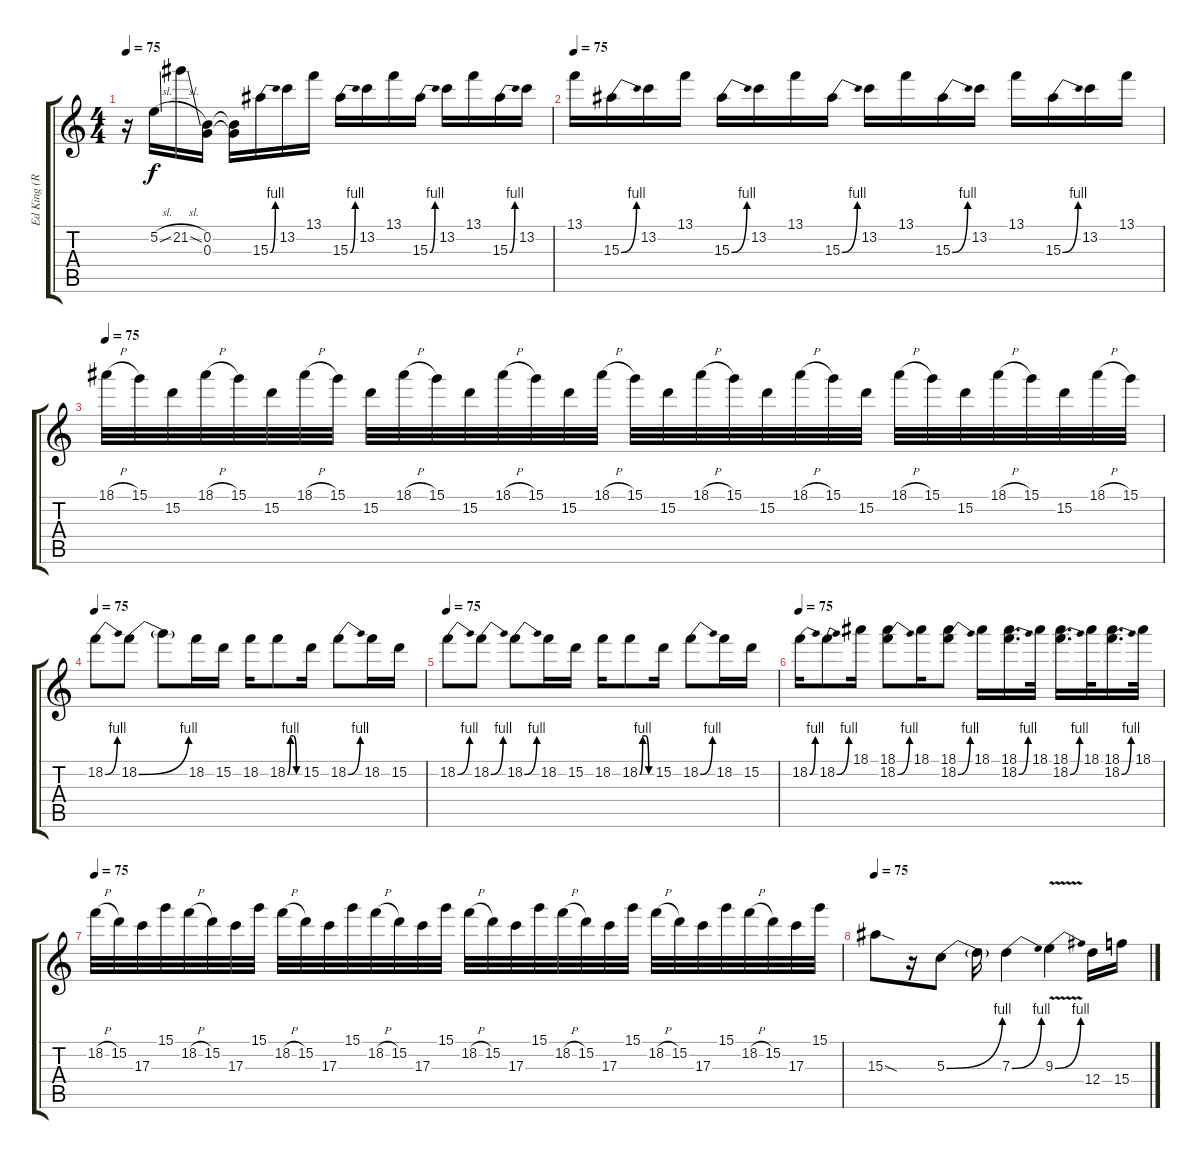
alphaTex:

\track ("Ed King (Rhythm/Solo guitar)" "Ed King (R") {instrument distortionguitar}
\staff {score tabs}
\tuning (E4 B3 G3 D3 A2 E2) {hide}
\ts (4 4)
\tempo 75
\clef g2
\ks c
r.16{dy f} 5.2{sl}.16 21.2{sl}.16 (0.2 0.3).16 (0.2{t} 0.3{t}).16 15.3{be (bend 0 0 60 4)}.16 13.2.16 13.1.16 15.3{be (bend 0 0 60 4)}.16 13.2.16 13.1.16 15.3{be (bend 0 0 60 4)}.16 13.2.16 13.1.16 15.3{be (bend 0 0 60 4)}.16 13.2.16 |
\tempo 75
13.1.16 15.3{be (bend 0 0 60 4)}.16 13.2.16 13.1.16 15.3{be (bend 0 0 60 4)}.16 13.2.16 13.1.16 15.3{be (bend 0 0 60 4)}.16 13.2.16 13.1.16 15.3{be (bend 0 0 60 4)}.16 13.2.16 13.1.16 15.3{be (bend 0 0 60 4)}.16 13.2.16 13.1.16 |
\tempo 75
18.1{h}.32 15.1.32 15.2.32 18.1{h}.32 15.1.32 15.2.32 18.1{h}.32 15.1.32 15.2.32 18.1{h}.32 15.1.32 15.2.32 18.1{h}.32 15.1.32 15.2.32 18.1{h}.32 15.1.32 15.2.32 18.1{h}.32 15.1.32 15.2.32 18.1{h}.32 15.1.32 15.2.32 18.1{h}.32 15.1.32 15.2.32 18.1{h}.32 15.1.32 15.2.32 18.1{h}.32 15.1.32 |
\tempo 75
18.2{be (bend 0 0 60 4)}.8 18.2{be (bend 0 0 60 4)}.8 18.2{t}.8 18.2.16 15.2.16 18.2.16 18.2{be (custom 0 0 15 4 30 4 45 0 60 0)}.8 15.2.16 18.2{be (bend 0 0 60 4)}.8 18.2.16 15.2.16 |
\tempo 75
18.2{be (bend 0 0 60 4)}.8 18.2{be (bend 0 0 60 4)}.8 18.2{be (bend 0 0 60 4)}.8 18.2.16 15.2.16 18.2.16 18.2{be (custom 0 0 15 4 30 4 45 0 60 0)}.8 15.2.16 18.2{be (bend 0 0 60 4)}.8 18.2.16 15.2.16 |
\tempo 75
18.2{be (bend 0 0 60 4)}.16 18.2{be (bend 0 0 60 4)}.8 18.1.16 (18.1 18.2{be (bend 0 0 60 4)}).8 18.1.16 (18.1 18.2{be (bend 0 0 60 4)}).8 18.1.16 (18.1 18.2{be (bend 0 0 60 4)}).16{d} 18.1.32 (18.1 18.2{be (bend 0 0 60 4)}).16{d} 18.1.32 (18.1 18.2{be (bend 0 0 60 4)}).16{d} 18.1.32 |
\tempo 75
18.2{h}.32 15.2.32 17.3.32 15.1.32 18.2{h}.32 15.2.32 17.3.32 15.1.32 18.2{h}.32 15.2.32 17.3.32 15.1.32 18.2{h}.32 15.2.32 17.3.32 15.1.32 18.2{h}.32 15.2.32 17.3.32 15.1.32 18.2{h}.32 15.2.32 17.3.32 15.1.32 18.2{h}.32 15.2.32 17.3.32 15.1.32 18.2{h}.32 15.2.32 17.3.32 15.1.32 |
\tempo 75
15.3{sod}.8 r.16 5.3{be (bend 0 0 60 4)}.8 5.3{t}.16 7.3{be (bend 0 0 60 4)}.4 9.3{be (bend 0 0 60 4) v}.4 12.4.16 15.4.16
